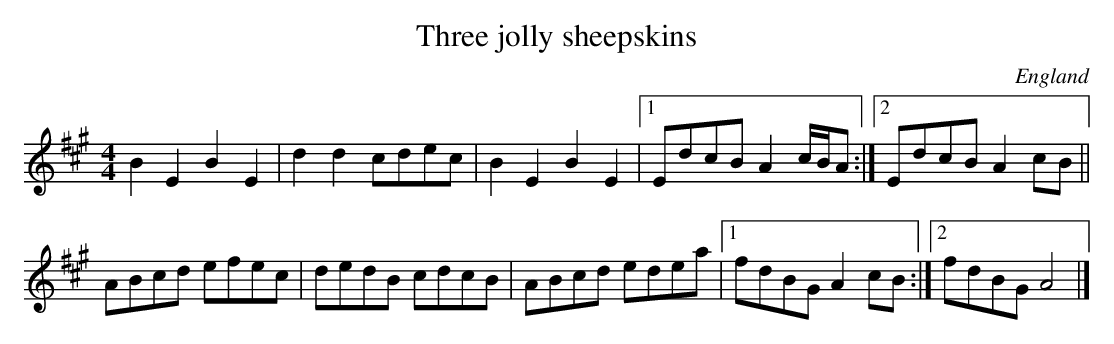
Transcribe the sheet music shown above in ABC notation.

X:1
T:Three jolly sheepskins
M:4/4
O:England
K:A major
B2E2B2E2 | d2d2cdec | B2E2B2E2 \
|1 EdcB A2 c/B/A :|2 EdcB A2cB ||
ABcd efec | dedB cdcB | ABcd edea \
|1 fdBG A2 cB :|2 fdBG A4 |]
